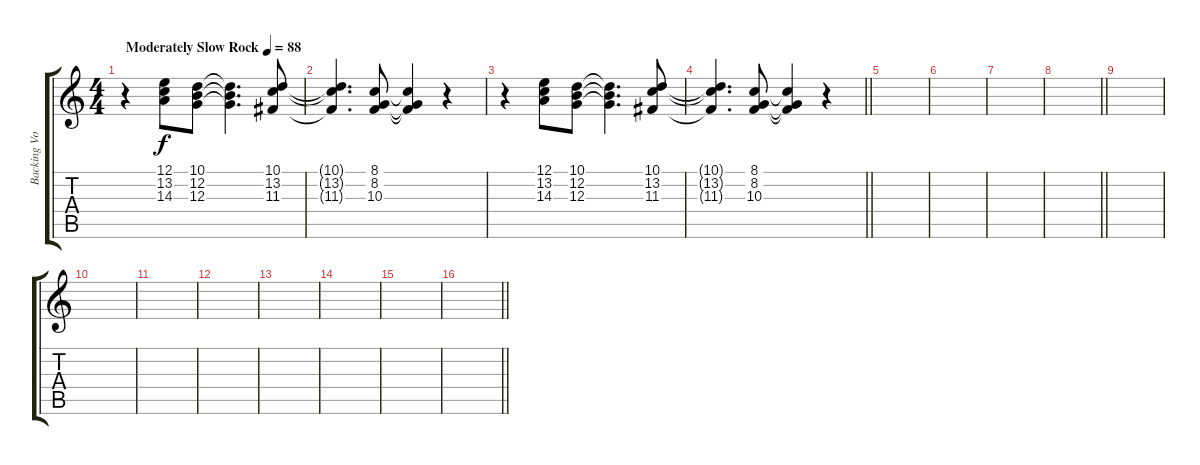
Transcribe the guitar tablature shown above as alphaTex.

\track ("Backing Vocals" "Backing Vo") {instrument lead1square}
\staff {score tabs}
\tuning (E4 B3 G3 D3 A2 E2) {hide}
\ts (4 4)
\tempo (88 "Moderately Slow Rock")
\clef g2
\ks c
r.4{dy f instrument lead1square} (12.1 13.2 14.3).8 (10.1 12.2 12.3).8 (10.1{t} 12.2{t} 12.3{t}).4{d} (10.1 13.2 11.3).8 |
(10.1{t} 13.2{t} 11.3{t}).4{d} (8.1 8.2 10.3).8 (8.1{t} 8.2{t} 10.3{t}).4 r.4 |
r.4 (12.1 13.2 14.3).8 (10.1 12.2 12.3).8 (10.1{t} 12.2{t} 12.3{t}).4{d} (10.1 13.2 11.3).8 |
\barLineRight lightlight
(10.1{t} 13.2{t} 11.3{t}).4{d} (8.1 8.2 10.3).8 (8.1{t} 8.2{t} 10.3{t}).4 r.4 |
|
|
|
\barLineRight lightlight
|
|
|
|
|
|
|
|
\barLineRight lightlight
